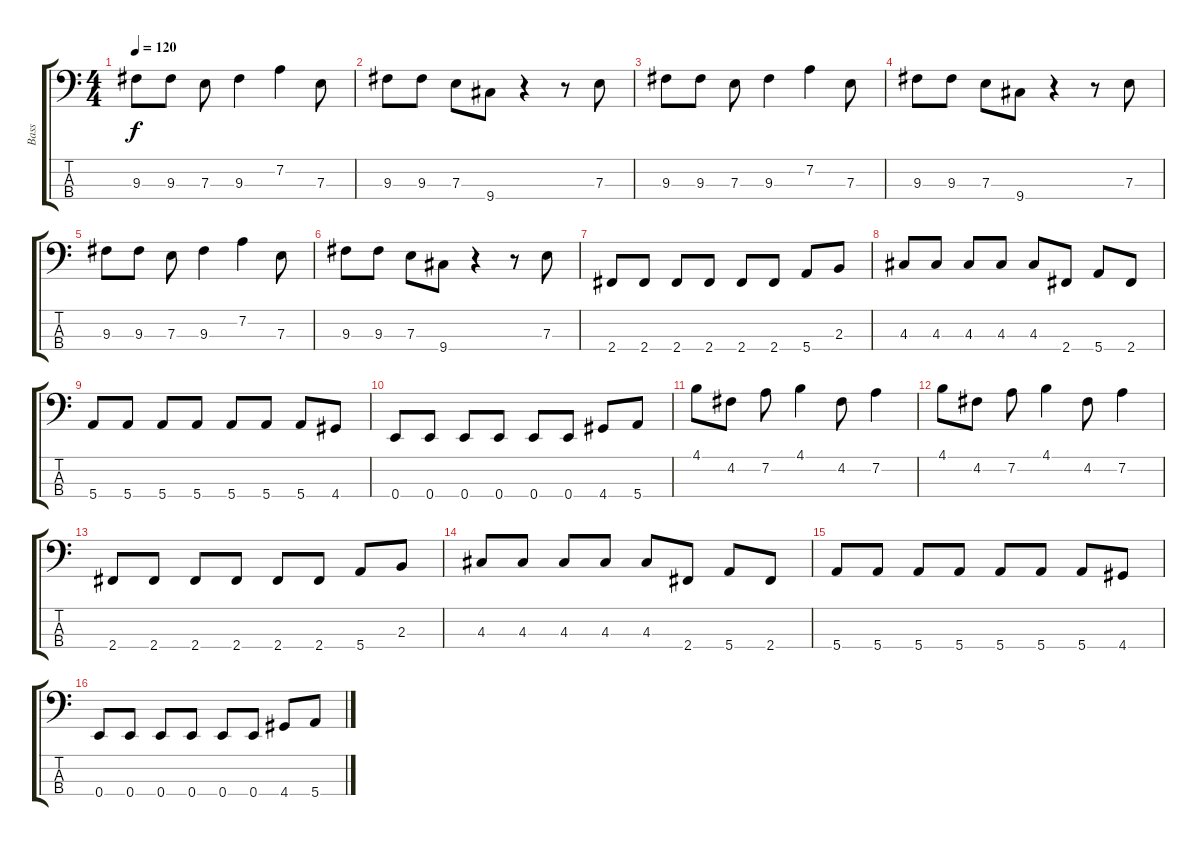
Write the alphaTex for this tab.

\track ("Bass" "Bass") {instrument electricbassfinger}
\staff {score tabs}
\tuning (G2 D2 A1 E1) {hide}
\ts (4 4)
\tempo 120
\clef f4
\ks c
9.3.8{dy f} 9.3.8 7.3.8 9.3.4 7.2.4 7.3.8 |
9.3.8 9.3.8 7.3.8 9.4.8 r.4 r.8 7.3.8 |
9.3.8 9.3.8 7.3.8 9.3.4 7.2.4 7.3.8 |
9.3.8 9.3.8 7.3.8 9.4.8 r.4 r.8 7.3.8 |
9.3.8 9.3.8 7.3.8 9.3.4 7.2.4 7.3.8 |
9.3.8 9.3.8 7.3.8 9.4.8 r.4 r.8 7.3.8 |
2.4.8 2.4.8 2.4.8 2.4.8 2.4.8 2.4.8 5.4.8 2.3.8 |
4.3.8 4.3.8 4.3.8 4.3.8 4.3.8 2.4.8 5.4.8 2.4.8 |
5.4.8 5.4.8 5.4.8 5.4.8 5.4.8 5.4.8 5.4.8 4.4.8 |
0.4.8 0.4.8 0.4.8 0.4.8 0.4.8 0.4.8 4.4.8 5.4.8 |
4.1.8 4.2.8 7.2.8 4.1.4 4.2.8 7.2.4 |
4.1.8 4.2.8 7.2.8 4.1.4 4.2.8 7.2.4 |
2.4.8 2.4.8 2.4.8 2.4.8 2.4.8 2.4.8 5.4.8 2.3.8 |
4.3.8 4.3.8 4.3.8 4.3.8 4.3.8 2.4.8 5.4.8 2.4.8 |
5.4.8 5.4.8 5.4.8 5.4.8 5.4.8 5.4.8 5.4.8 4.4.8 |
0.4.8 0.4.8 0.4.8 0.4.8 0.4.8 0.4.8 4.4.8 5.4.8
